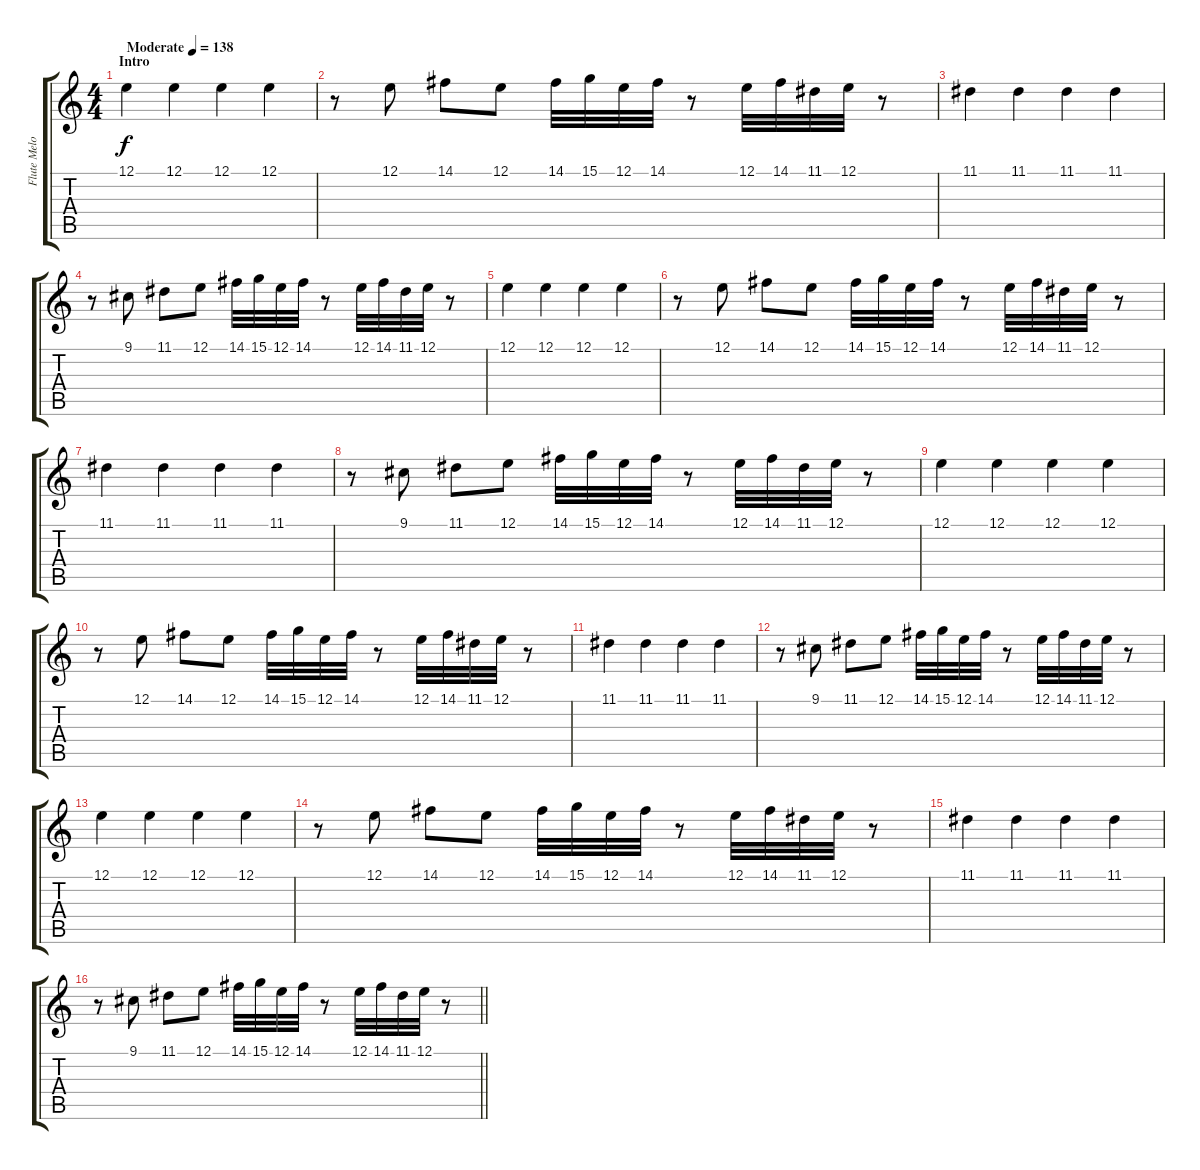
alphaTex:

\track ("Flute Melody" "Flute Melo") {instrument flute}
\staff {score tabs}
\tuning (E4 B3 G3 D3 A2 E2) {hide}
\ts (4 4)
\section ("" "Intro")
\tempo (138 "Moderate")
\clef g2
\ks c
12.1.4{dy f instrument flute} 12.1.4 12.1.4 12.1.4 |
r.8 12.1.8 14.1.8 12.1.8 14.1.32 15.1.32 12.1.32 14.1.32 r.8 12.1.32 14.1.32 11.1.32 12.1.32 r.8 |
11.1.4 11.1.4 11.1.4 11.1.4 |
r.8 9.1.8 11.1.8 12.1.8 14.1.32 15.1.32 12.1.32 14.1.32 r.8 12.1.32 14.1.32 11.1.32 12.1.32 r.8 |
12.1.4 12.1.4 12.1.4 12.1.4 |
r.8 12.1.8 14.1.8 12.1.8 14.1.32 15.1.32 12.1.32 14.1.32 r.8 12.1.32 14.1.32 11.1.32 12.1.32 r.8 |
11.1.4 11.1.4 11.1.4 11.1.4 |
r.8 9.1.8 11.1.8 12.1.8 14.1.32 15.1.32 12.1.32 14.1.32 r.8 12.1.32 14.1.32 11.1.32 12.1.32 r.8 |
12.1.4 12.1.4 12.1.4 12.1.4 |
r.8 12.1.8 14.1.8 12.1.8 14.1.32 15.1.32 12.1.32 14.1.32 r.8 12.1.32 14.1.32 11.1.32 12.1.32 r.8 |
11.1.4 11.1.4 11.1.4 11.1.4 |
r.8 9.1.8 11.1.8 12.1.8 14.1.32 15.1.32 12.1.32 14.1.32 r.8 12.1.32 14.1.32 11.1.32 12.1.32 r.8 |
12.1.4 12.1.4 12.1.4 12.1.4 |
r.8 12.1.8 14.1.8 12.1.8 14.1.32 15.1.32 12.1.32 14.1.32 r.8 12.1.32 14.1.32 11.1.32 12.1.32 r.8 |
11.1.4 11.1.4 11.1.4 11.1.4 |
\barLineRight lightlight
r.8 9.1.8 11.1.8 12.1.8 14.1.32 15.1.32 12.1.32 14.1.32 r.8 12.1.32 14.1.32 11.1.32 12.1.32 r.8
